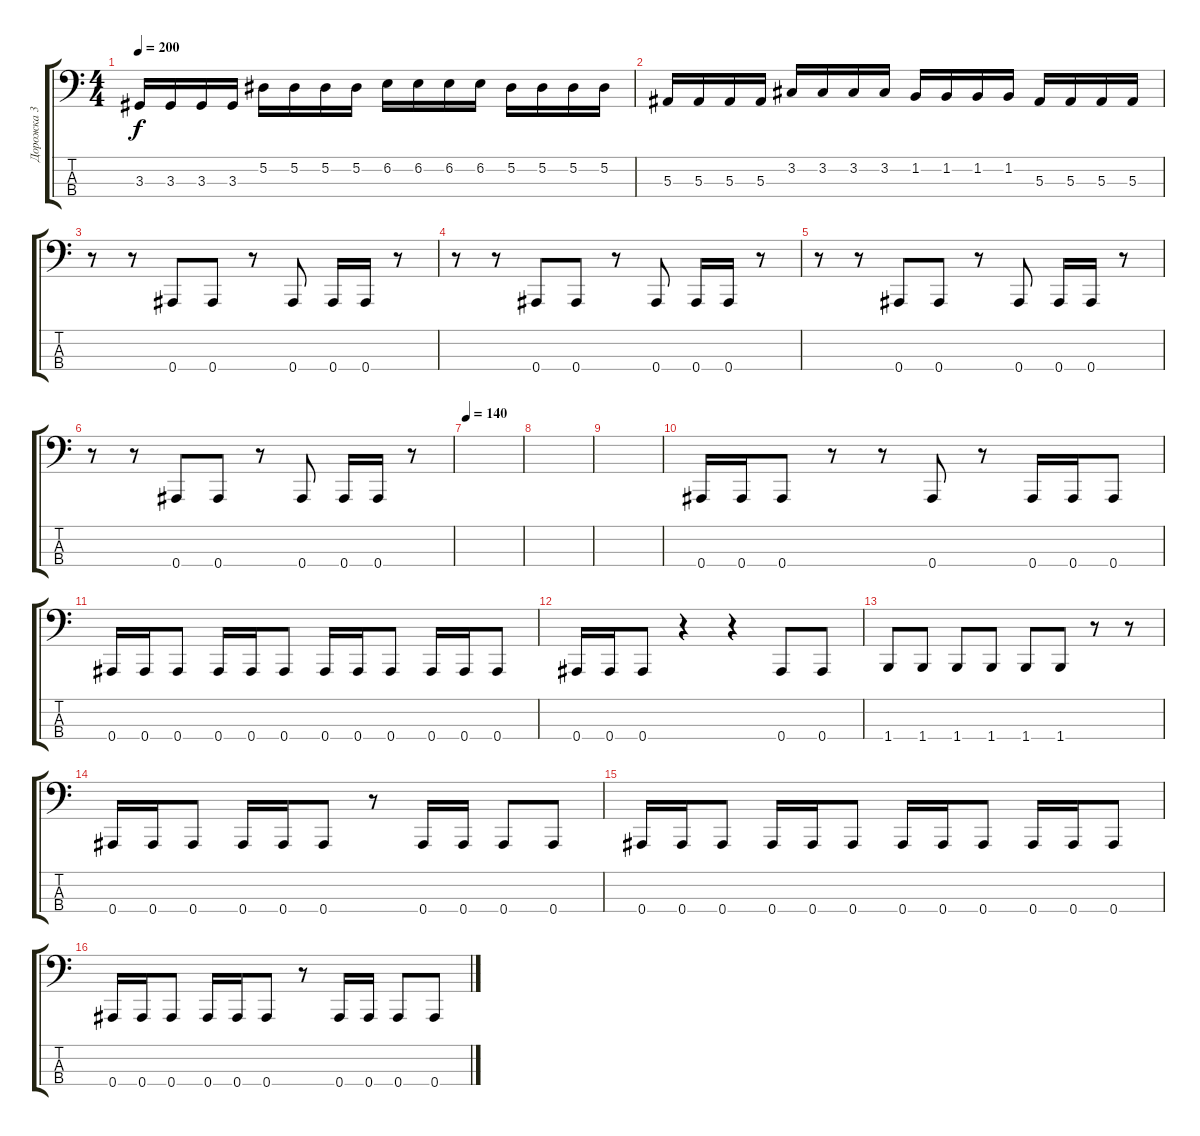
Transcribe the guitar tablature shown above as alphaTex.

\track ("Дорожка 3" "Дорожка 3") {instrument electricbassfinger}
\staff {score tabs}
\tuning (Eb2 Bb1 F1 Bb0) {hide}
\ts (4 4)
\tempo 200
\clef f4
\ks c
3.3.16{dy f} 3.3.16 3.3.16 3.3.16 5.2.16 5.2.16 5.2.16 5.2.16 6.2.16 6.2.16 6.2.16 6.2.16 5.2.16 5.2.16 5.2.16 5.2.16 |
5.3.16 5.3.16 5.3.16 5.3.16 3.2.16 3.2.16 3.2.16 3.2.16 1.2.16 1.2.16 1.2.16 1.2.16 5.3.16 5.3.16 5.3.16 5.3.16 |
r.8 r.8 0.4.8 0.4.8 r.8 0.4.8 0.4.16 0.4.16 r.8 |
r.8 r.8 0.4.8 0.4.8 r.8 0.4.8 0.4.16 0.4.16 r.8 |
r.8 r.8 0.4.8 0.4.8 r.8 0.4.8 0.4.16 0.4.16 r.8 |
r.8 r.8 0.4.8 0.4.8 r.8 0.4.8 0.4.16 0.4.16 r.8 |
\tempo 140
|
|
|
0.4.16 0.4.16 0.4.8 r.8 r.8 0.4.8 r.8 0.4.16 0.4.16 0.4.8 |
0.4.16 0.4.16 0.4.8 0.4.16 0.4.16 0.4.8 0.4.16 0.4.16 0.4.8 0.4.16 0.4.16 0.4.8 |
0.4.16 0.4.16 0.4.8 r.4 r.4 0.4.8 0.4.8 |
1.4.8 1.4.8 1.4.8 1.4.8 1.4.8 1.4.8 r.8 r.8 |
0.4.16 0.4.16 0.4.8 0.4.16 0.4.16 0.4.8 r.8 0.4.16 0.4.16 0.4.8 0.4.8 |
0.4.16 0.4.16 0.4.8 0.4.16 0.4.16 0.4.8 0.4.16 0.4.16 0.4.8 0.4.16 0.4.16 0.4.8 |
0.4.16 0.4.16 0.4.8 0.4.16 0.4.16 0.4.8 r.8 0.4.16 0.4.16 0.4.8 0.4.8
